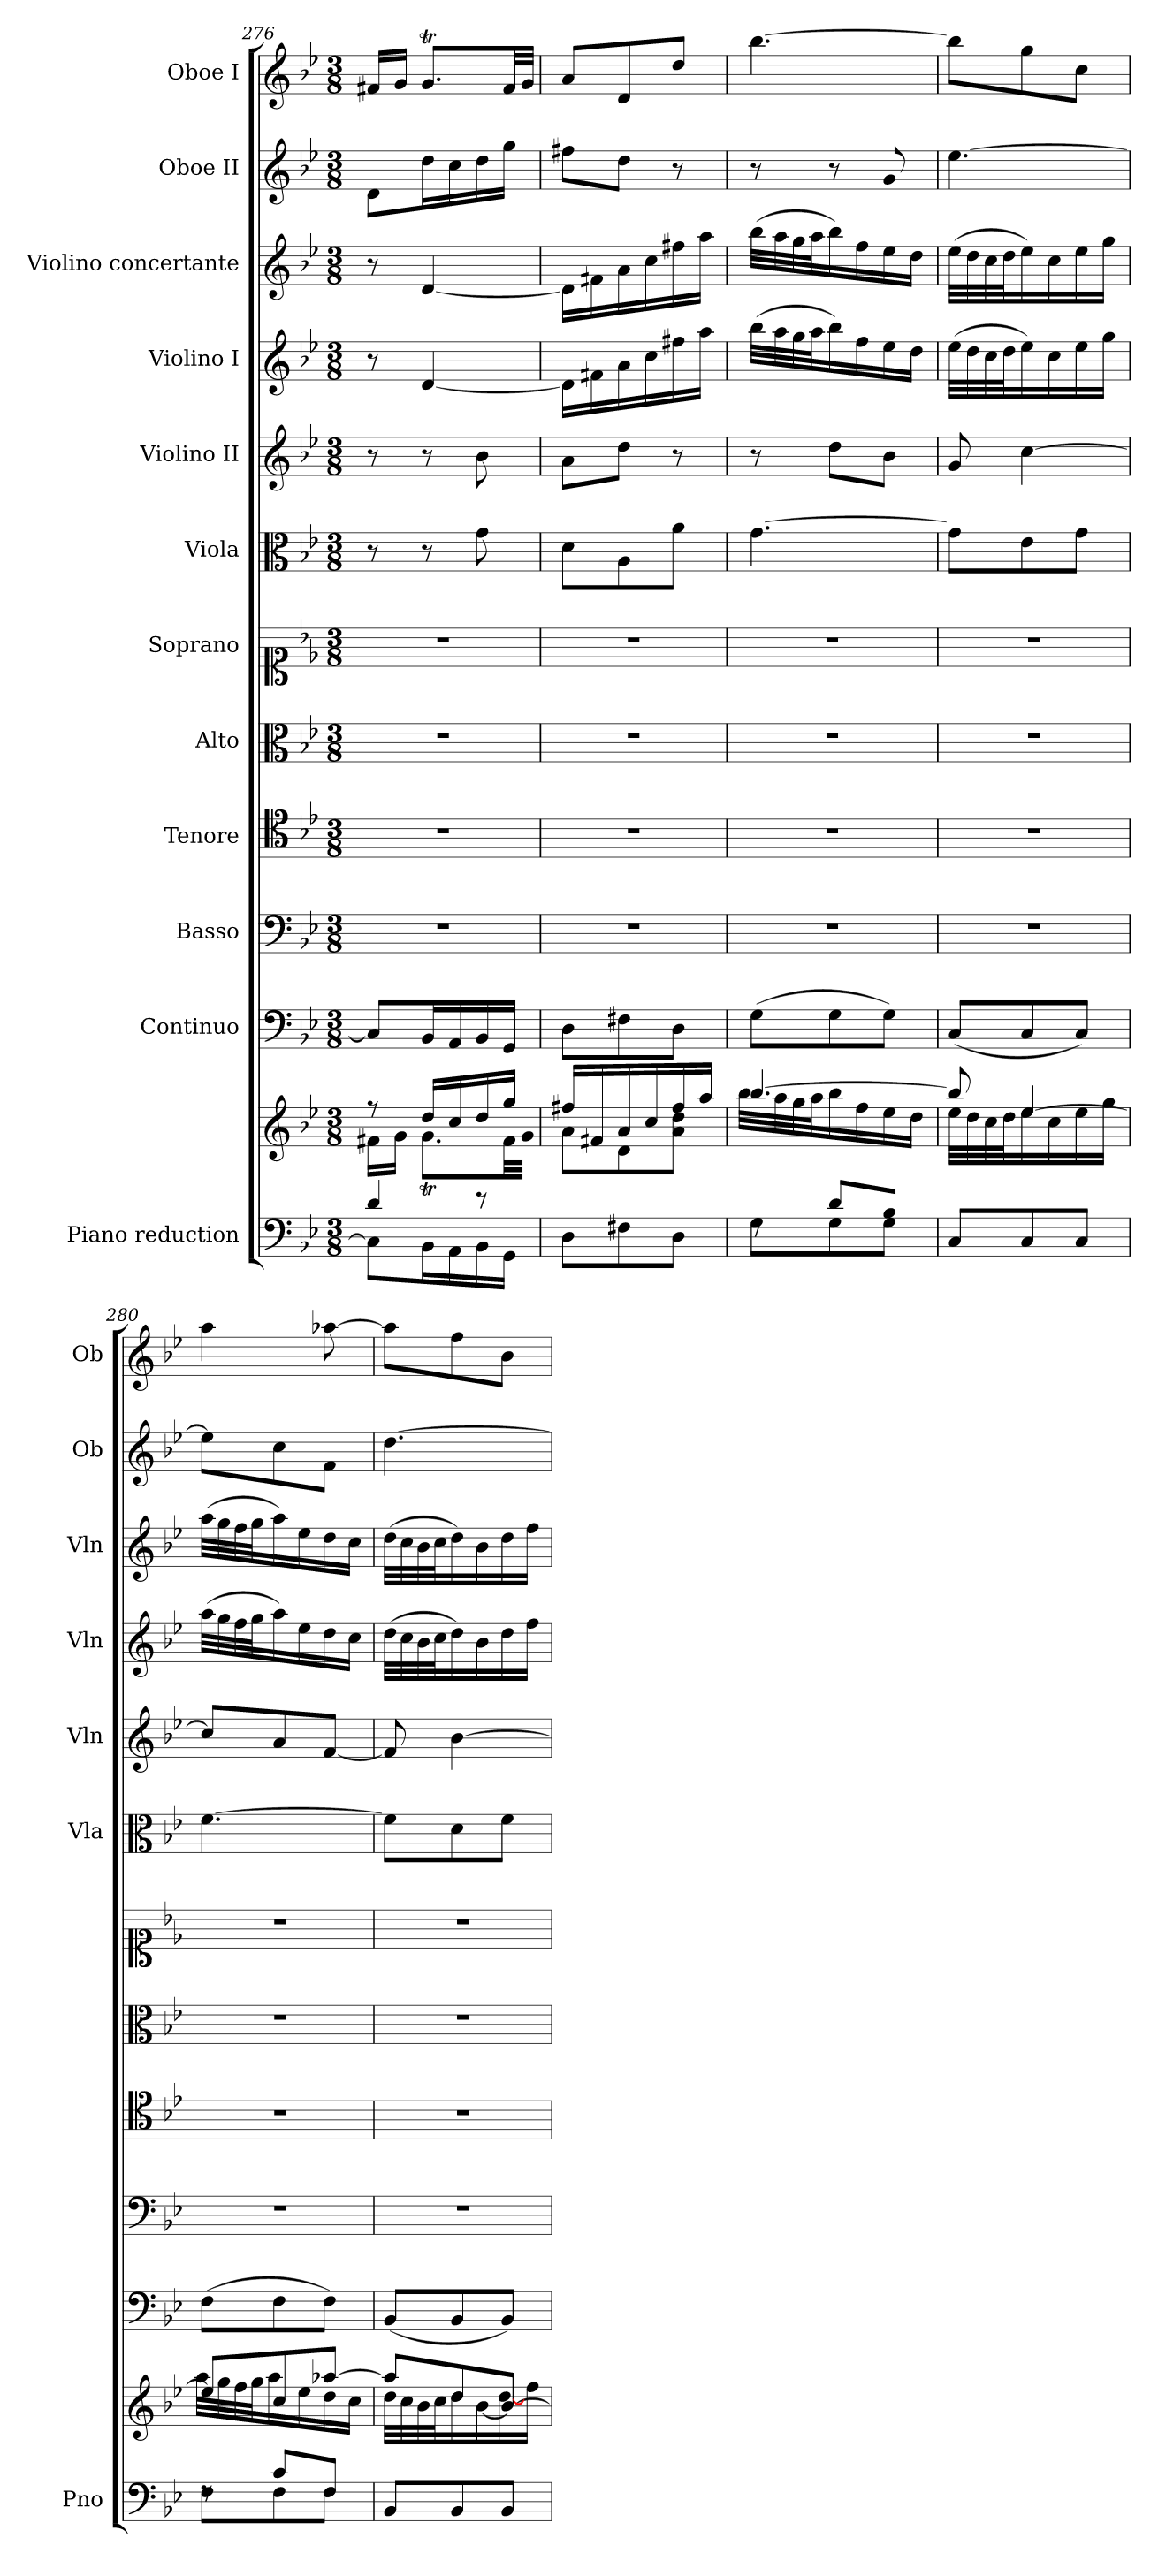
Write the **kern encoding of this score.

**kern	**kern	**kern	**kern	**kern	**kern	**kern	**kern	**kern	**kern	**kern	**kern	**kern
*part12	*part12	*part11	*part10	*part9	*part8	*part7	*part6	*part5	*part4	*part3	*part2	*part1
*staff13	*staff12	*staff11	*staff10	*staff9	*staff8	*staff7	*staff6	*staff5	*staff4	*staff3	*staff2	*staff1
*I"Piano reduction	*	*I"Continuo	*I"Basso	*I"Tenore	*I"Alto	*I"Soprano	*I"Viola	*I"Violino II	*I"Violino I	*I"Violino concertante	*I"Oboe II	*I"Oboe I
*I'Pno	*	*	*	*	*	*	*I'Vla	*I'Vln	*I'Vln	*I'Vln	*I'Ob	*I'Ob
*clefF4	*clefG2	*clefF4	*clefF4	*clefC4	*clefC3	*clefC1	*clefC3	*clefG2	*clefG2	*clefG2	*clefG2	*clefG2
*k[b-e-]	*k[b-e-]	*k[b-e-]	*k[b-e-]	*k[b-e-]	*k[b-e-]	*k[b-e-]	*k[b-e-]	*k[b-e-]	*k[b-e-]	*k[b-e-]	*k[b-e-]	*k[b-e-]
*M3/8	*M3/8	*M3/8	*M3/8	*M3/8	*M3/8	*M3/8	*M3/8	*M3/8	*M3/8	*M3/8	*M3/8	*M3/8
=276	=276	=276	=276	=276	=276	=276	=276	=276	=276	=276	=276	=276
*^	*^	*	*	*	*	*	*	*	*	*	*	*
4d/	8C\L]	8r	16f#X\LL	8C/L]	4.r	4.r	4.r	4.r	8r	8r	8r	8r	8d\L	16f#X/LL
.	.	.	16g\JJ	.	.	.	.	.	.	.	.	.	.	16g/JJ
.	16BB-\L	16dd/LL	8.gT\L	16BB-/L	.	.	.	.	8r	8r	[4d/	[4d/	16dd\L	8.gT/L
.	16AA\	16cc/	.	16AA/	.	.	.	.	.	.	.	.	16cc\	.
8r	16BB-\	16dd/	.	16BB-/	.	.	.	.	8g\	8b-\	.	.	16dd\	.
.	16GG\JJ	16gg/JJ	32f#\LL	16GG/JJ	.	.	.	.	.	.	.	.	16gg\JJ	32f#/LL
.	.	.	32g\JJJ	.	.	.	.	.	.	.	.	.	.	32g/JJJ
*v	*v	*	*	*	*	*	*	*	*	*	*	*	*	*
=277	=277	=277	=277	=277	=277	=277	=277	=277	=277	=277	=277	=277	=277
8D\L	16ff#X/LL	8a\L	8D\L	4.r	4.r	4.r	4.r	8d\L	8a\L	16d\LL]	16d\LL]	8ff#X\L	8a/L
.	16f#X/	.	.	.	.	.	.	.	.	16f#X\	16f#X\	.	.
8F#X\	16a/	8d\	8F#X\	.	.	.	.	8A\	8dd\J	16a\	16a\	8dd\J	8d/
.	16cc/	.	.	.	.	.	.	.	.	16cc\	16cc\	.	.
8D\J	16ff#/	8a\ 8dd\J	8D\J	.	.	.	.	8a\J	8r	16ff#X\	16ff#X\	8r	8dd/J
.	16aa/JJ	.	.	.	.	.	.	.	.	16aa\JJ	16aa\JJ	.	.
=278	=278	=278	=278	=278	=278	=278	=278	=278	=278	=278	=278	=278	=278
*^	*	*	*	*	*	*	*	*	*	*	*	*	*
8rF	8G\L	[4.bb-/	32bb-\LLL	(>8G\L	4.r	4.r	4.r	4.r	[4.g\	8r	(>32bb-\LLL	(>32bb-\LLL	8r	[4.bb-\
.	.	.	32aa\	.	.	.	.	.	.	.	32aa\	32aa\	.	.
.	.	.	32gg\	.	.	.	.	.	.	.	32gg\	32gg\	.	.
.	.	.	32aa\J	.	.	.	.	.	.	.	32aa\J	32aa\J	.	.
8d/L	8G\	.	16bb-\	8G\	.	.	.	.	.	8dd\L	16bb-\)	16bb-\)	8r	.
.	.	.	16ff\	.	.	.	.	.	.	.	16ff\	16ff\	.	.
8B-/J	8G\J	.	16ee-\	8G\J)	.	.	.	.	.	8b-\J	16ee-\	16ee-\	8g/	.
.	.	.	16dd\JJ	.	.	.	.	.	.	.	16dd\JJ	16dd\JJ	.	.
*v	*v	*	*	*	*	*	*	*	*	*	*	*	*	*
!!LO:PB:g=z
=279	=279	=279	=279	=279	=279	=279	=279	=279	=279	=279	=279	=279	=279
8C/L	8bb-/]	32ee-\LLL	(<8C/L	4.r	4.r	4.r	4.r	8g\L]	8g/	(>32ee-\LLL	(>32ee-\LLL	[4.ee-\	8bb-\L]
.	.	32dd\	.	.	.	.	.	.	.	32dd\	32dd\	.	.
.	.	32cc\	.	.	.	.	.	.	.	32cc\	32cc\	.	.
.	.	32dd\J	.	.	.	.	.	.	.	32dd\J	32dd\J	.	.
8C/	[4ee-/	16ee-\	8C/	.	.	.	.	8e-\	[4cc\	16ee-\)	16ee-\)	.	8gg\
.	.	16cc\	.	.	.	.	.	.	.	16cc\	16cc\	.	.
8C/J	.	16ee-\	8C/J)	.	.	.	.	8g\J	.	16ee-\	16ee-\	.	8cc\J
.	.	16gg\JJ	.	.	.	.	.	.	.	16gg\JJ	16gg\JJ	.	.
=280	=280	=280	=280	=280	=280	=280	=280	=280	=280	=280	=280	=280	=280
*^	*	*	*	*	*	*	*	*	*	*	*	*	*
8rF	8F\L	8ee-/L]	32aa\LLL	(>8F\L	4.r	4.r	4.r	4.r	[4.f\	8cc/L]	(>32aa\LLL	(>32aa\LLL	8ee-\L]	4aa\
.	.	.	32gg\	.	.	.	.	.	.	.	32gg\	32gg\	.	.
.	.	.	32ff\	.	.	.	.	.	.	.	32ff\	32ff\	.	.
.	.	.	32gg\J	.	.	.	.	.	.	.	32gg\J	32gg\J	.	.
8c/L	8F\	8cc/	16aa\	8F\	.	.	.	.	.	8a/	16aa\)	16aa\)	8cc\	.
.	.	.	16ee-\	.	.	.	.	.	.	.	16ee-\	16ee-\	.	.
8F/J	8F\J	[8aa-X/J	16dd\	8F\J)	.	.	.	.	.	[8f/J	16dd\	16dd\	8f\J	[8aa-X\
.	.	.	16cc\JJ	.	.	.	.	.	.	.	16cc\JJ	16cc\JJ	.	.
*v	*v	*	*	*	*	*	*	*	*	*	*	*	*	*
=281	=281	=281	=281	=281	=281	=281	=281	=281	=281	=281	=281	=281	=281
8BB-/L	8aa-/L]	32dd\LLL	(<8BB-/L	4.r	4.r	4.r	4.r	8f\L]	8f/]	(>32dd\LLL	(>32dd\LLL	[4.dd\	8aa-\L]
.	.	32cc\	.	.	.	.	.	.	.	32cc\	32cc\	.	.
.	.	32b-\	.	.	.	.	.	.	.	32b-\	32b-\	.	.
.	.	32cc\J	.	.	.	.	.	.	.	32cc\J	32cc\J	.	.
8BB-/	8dd/	16dd\	8BB-/	.	.	.	.	8d\	[4b-\	16dd\)	16dd\)	.	8ff\
.	.	[16b-\	.	.	.	.	.	.	.	16b-\	16b-\	.	.
8BB-/J	8b-/J_	[16dd\	8BB-/J)	.	.	.	.	8f\J	.	16dd\	16dd\	.	8b-\J
.	.	16ff\JJ	.	.	.	.	.	.	.	16ff\JJ	16ff\JJ	.	.
*	*v	*v	*	*	*	*	*	*	*	*	*	*	*
=	=	=	=	=	=	=	=	=	=	=	=	=
*-	*-	*-	*-	*-	*-	*-	*-	*-	*-	*-	*-	*-
